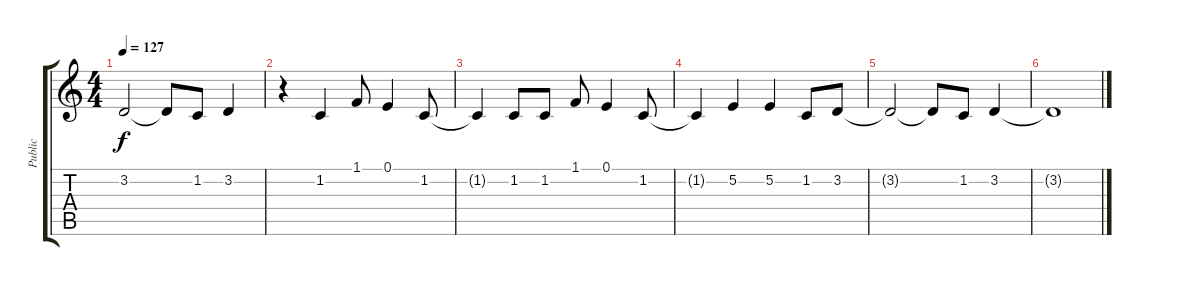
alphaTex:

\track ("Public" "Public") {instrument lead8bassandlead}
\staff {score tabs}
\tuning (E4 B3 G3 D3 A2 E2) {hide}
\ts (4 4)
\tempo 127
\clef g2
\ks c
3.2{t}.2{dy f} 3.2{t}.8 1.2.8 3.2.4 |
r.4 1.2.4 1.1.8 0.1.4 1.2.8 |
1.2{t}.4 1.2.8 1.2.8 1.1.8 0.1.4 1.2.8 |
1.2{t}.4 5.2.4 5.2.4 1.2.8 3.2.8 |
3.2{t}.2 3.2{t}.8 1.2.8 3.2.4 |
3.2{t}.1
